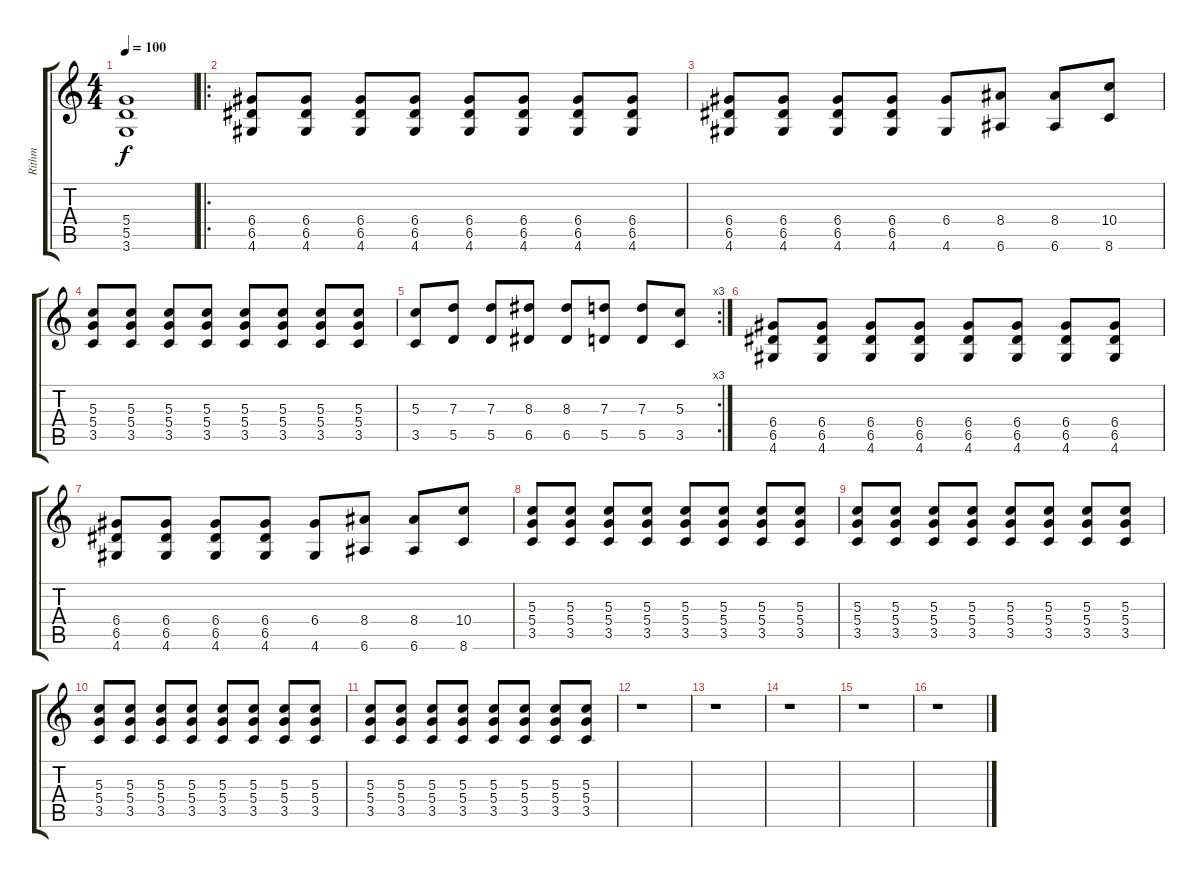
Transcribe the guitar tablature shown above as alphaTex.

\track ("Rithm" "Rithm") {instrument distortionguitar}
\staff {score tabs}
\tuning (E4 B3 G3 D3 A2 E2) {hide}
\ts (4 4)
\tempo 100
\clef g2
\ks c
(5.4 5.5 3.6).1{dy f} |
\ro
(6.4 6.5 4.6).8 (6.4 6.5 4.6).8 (6.4 6.5 4.6).8 (6.4 6.5 4.6).8 (6.4 6.5 4.6).8 (6.4 6.5 4.6).8 (6.4 6.5 4.6).8 (6.4 6.5 4.6).8 |
(6.4 6.5 4.6).8 (6.4 6.5 4.6).8 (6.4 6.5 4.6).8 (6.4 6.5 4.6).8 (6.4 4.6).8 (8.4 6.6).8 (8.4 6.6).8 (10.4 8.6).8 |
(5.3 5.4 3.5).8 (5.3 5.4 3.5).8 (5.3 5.4 3.5).8 (5.3 5.4 3.5).8 (5.3 5.4 3.5).8 (5.3 5.4 3.5).8 (5.3 5.4 3.5).8 (5.3 5.4 3.5).8 |
\rc 3
(5.3 3.5).8 (7.3 5.5).8 (7.3 5.5).8 (8.3 6.5).8 (8.3 6.5).8 (7.3 5.5).8 (7.3 5.5).8 (5.3 3.5).8 |
(6.4 6.5 4.6).8 (6.4 6.5 4.6).8 (6.4 6.5 4.6).8 (6.4 6.5 4.6).8 (6.4 6.5 4.6).8 (6.4 6.5 4.6).8 (6.4 6.5 4.6).8 (6.4 6.5 4.6).8 |
(6.4 6.5 4.6).8 (6.4 6.5 4.6).8 (6.4 6.5 4.6).8 (6.4 6.5 4.6).8 (6.4 4.6).8 (8.4 6.6).8 (8.4 6.6).8 (10.4 8.6).8 |
(5.3 5.4 3.5).8 (5.3 5.4 3.5).8 (5.3 5.4 3.5).8 (5.3 5.4 3.5).8 (5.3 5.4 3.5).8 (5.3 5.4 3.5).8 (5.3 5.4 3.5).8 (5.3 5.4 3.5).8 |
(5.3 5.4 3.5).8 (5.3 5.4 3.5).8 (5.3 5.4 3.5).8 (5.3 5.4 3.5).8 (5.3 5.4 3.5).8 (5.3 5.4 3.5).8 (5.3 5.4 3.5).8 (5.3 5.4 3.5).8 |
(5.3 5.4 3.5).8 (5.3 5.4 3.5).8 (5.3 5.4 3.5).8 (5.3 5.4 3.5).8 (5.3 5.4 3.5).8 (5.3 5.4 3.5).8 (5.3 5.4 3.5).8 (5.3 5.4 3.5).8 |
(5.3 5.4 3.5).8 (5.3 5.4 3.5).8 (5.3 5.4 3.5).8 (5.3 5.4 3.5).8 (5.3 5.4 3.5).8 (5.3 5.4 3.5).8 (5.3 5.4 3.5).8 (5.3 5.4 3.5).8 |
r.1 |
r.1 |
r.1 |
r.1 |
r.1
